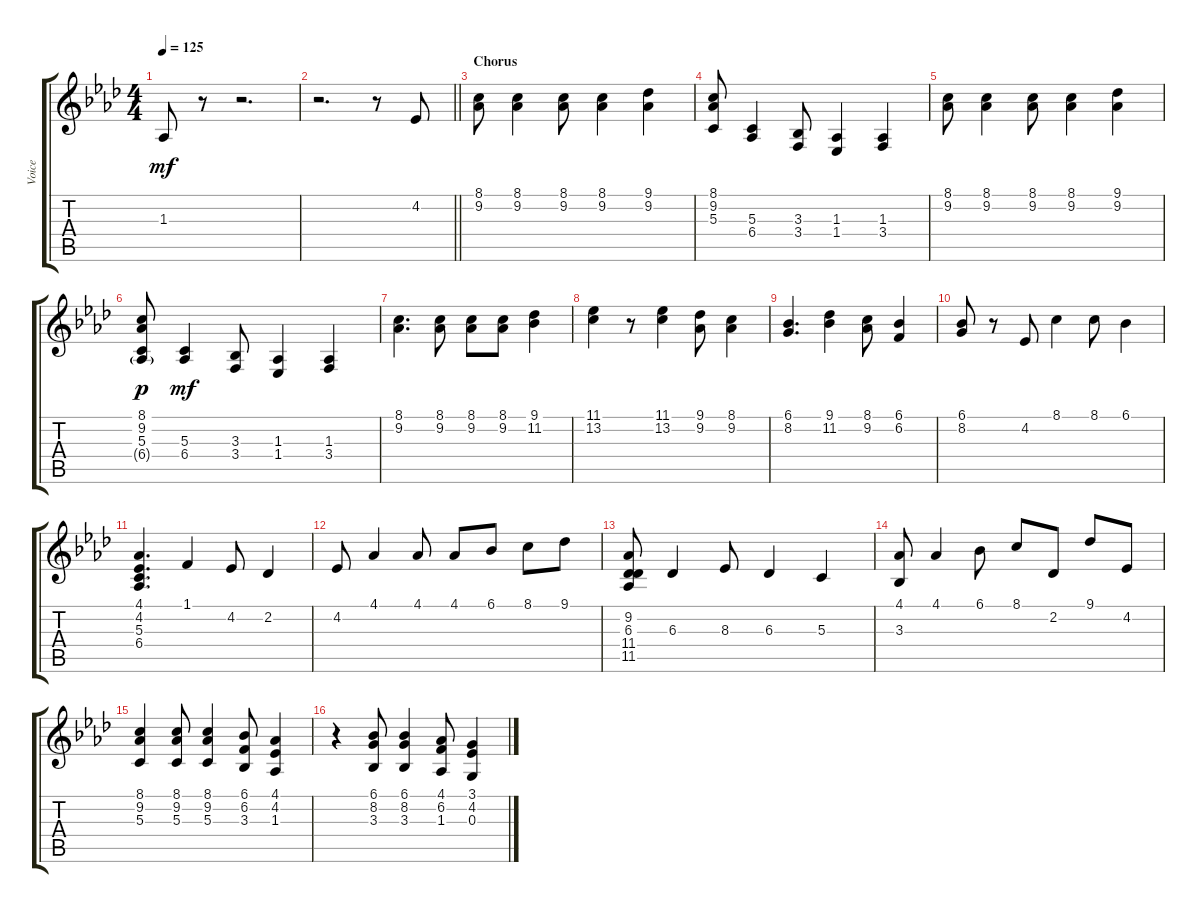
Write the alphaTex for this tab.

\track ("Voice" "Voice") {instrument trumpet}
\staff {score tabs}
\tuning (E4 B3 G3 D3 A2 E2) {hide}
\ts (4 4)
\tempo 125
\clef g2
\ks ab
1.3.8{dy mf} r.8 r.2{d} |
\barLineRight lightlight
r.2{d} r.8 4.2.8 |
\section ("" "Chorus")
(8.1 9.2).8 (8.1 9.2).4 (8.1 9.2).8 (8.1 9.2).4 (9.1 9.2).4 |
(8.1 9.2 5.3).8 (5.3 6.4).4 (3.3 3.4).8 (1.3 1.4).4 (1.3 3.4).4 |
(8.1 9.2).8 (8.1 9.2).4 (8.1 9.2).8 (8.1 9.2).4 (9.1 9.2).4 |
(8.1 9.2 5.3 6.4{g}).8{dy p} (5.3 6.4).4{dy mf} (3.3 3.4).8 (1.3 1.4).4 (1.3 3.4).4 |
(8.1 9.2).4{d} (8.1 9.2).8 (8.1 9.2).8 (8.1 9.2).8 (9.1 11.2).4 |
(11.1 13.2).4 r.8 (11.1 13.2).4 (9.1 9.2).8 (8.1 9.2).4 |
(6.1 8.2).4{d} (9.1 11.2).4 (8.1 9.2).8 (6.1 6.2).4 |
(6.1 8.2).8 r.8 4.2.8 8.1.4 8.1.8 6.1.4 |
(4.1 4.2 5.3 6.4).4{d} 1.1.4 4.2.8 2.2.4 |
4.2.8 4.1.4 4.1.8 4.1.8 6.1.8 8.1.8 9.1.8 |
(9.2 6.3 11.4 11.5).8 6.3.4 8.3.8 6.3.4 5.3.4 |
(4.1 3.3).8 4.1.4 6.1.8 8.1.8 2.2.8 9.1.8 4.2.8 |
(8.1 9.2 5.3).4 (8.1 9.2 5.3).8 (8.1 9.2 5.3).4 (6.1 6.2 3.3).8 (4.1 4.2 1.3).4 |
r.4 (6.1 8.2 3.3).8 (6.1 8.2 3.3).4 (4.1 6.2 1.3).8 (3.1 4.2 0.3).4
